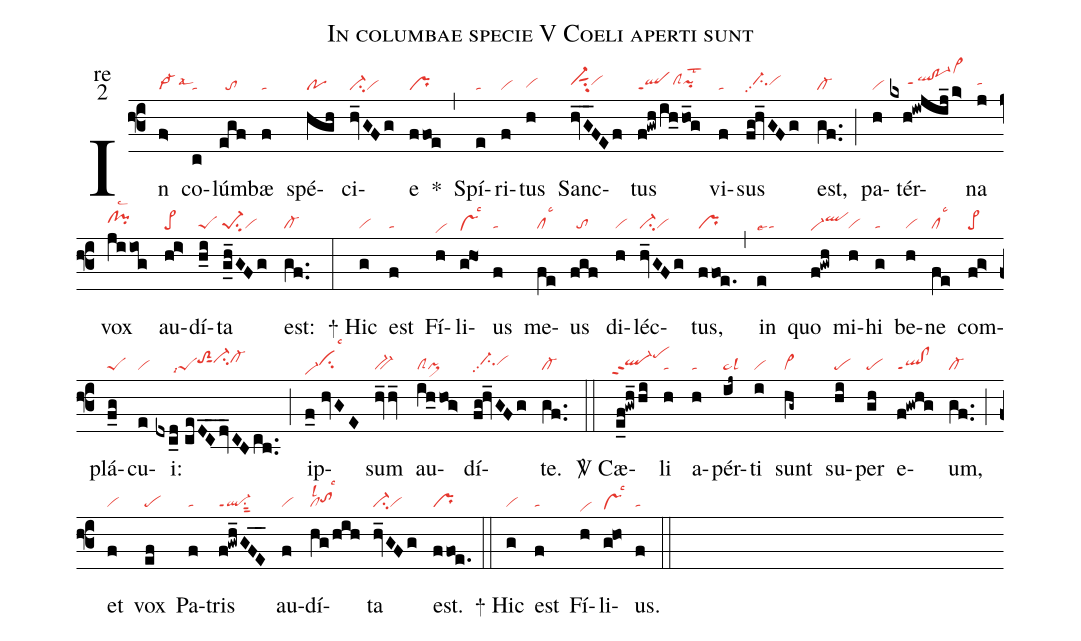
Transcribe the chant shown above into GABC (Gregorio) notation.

name:In columbae specie V Coeli aperti sunt;
office-part:re;
mode:2;
nabc-lines:1;
%%
(f3) In(f>|vi->lsal6) co(c|ta)lúm(egf|//to)bæ(f|ta) spé(hgh|po)ci(hv_GFg|ci-vi)e(ffoe|pr) <sp>*</sp>(,) Spí(e|ta)ri(f|vi)tus(h|vihg) Sanc(hvG__FEf|vi-hhsut1su2vihh)tus(f!gwh/ih_ho_g|qlppt1clShhpihhlst2) vi(f|ta)sus(fg!hv_GFg|//ci-hhpp2vihh) est,(gf..|cl-) (;) pa(h|vi)tér(kxh!iwjij_/k>|/////qlhh!po-1hhppt1vi>hm)na(j|tahh) vox(jiiog|clhh!pihhlsc2) au(hi>|pe>)dí(h_i|peS)ta(g_h_GFg|pe-1su2vi) est:(gf..|cl-) (:)
<sp>+</sp> Hic(g|vi) est(f|ta) Fí(h|vihd)li(ghO1|vshelsc3)us(f|ta) me(fe|cllsc3)us(fgf|//to) di(h|vi)léc(hv_GFg|ci-vi)tus,(ffoe.|pr) (,) in(e|talse7) quo(f!gwh|vi-heqlhi) mi(h|vi)hi(g|ta) be(h|vi)ne(fe|cllsc3) com(fg>|pe>)plá(f_g|peS)cu(e|vi)i:(dxc_d//ceDC__dv_CBcb..|/////peSlsi7toS2hisut1ci-hicl-hi) (;) ip(f_0//hvGE|vi-hdcihhlsc3)sum(hv_hv_|bv-) au(ih_hog>|clSpi>)dí(fg!hv_GFg|//ci-hhpp2vihh)te.(gf..|cl-) (::)

<sp>V/</sp> Cæ(e_f!gwh_hi|`ql-hhppt2pehk)li(h|ta) a(h|ta)pér(ij~|ta>lsl3)ti(i|vi) sunt(hg~|vi>) su(hi|pe)per(gh|pe) e(f!gwhg|ql!clppt1)um,(gf..|cl-) (;) et(f|vi) vox(ef|pe) Pa(f|ta)tris(f!gwh_GFE__|ql-ppt1su1sut2) au(f|vi)dí(hg/hih|cllsl2tohhlsc3)ta(hv_GFg|ci-vi) est.(ffoe.|pr) (::)

<sp>+</sp> Hic(g|vi) est(f|ta) Fí(h|vihd)li(g!ho|vshelsc3)us.(f|ta) (::)
